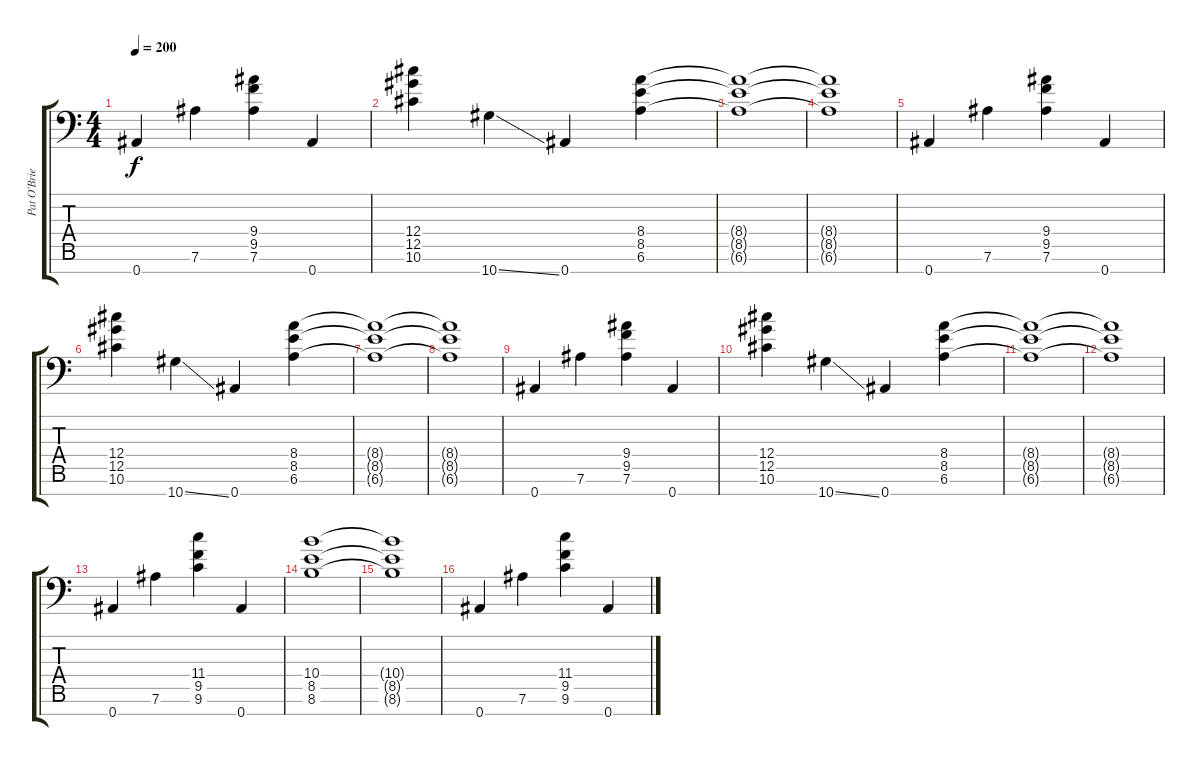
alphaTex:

\track ("Pat O'Brien" "Pat O'Brie") {instrument distortionguitar}
\staff {score tabs}
\tuning (Eb4 Bb3 Gb3 Db3 Ab2 Eb2 Bb1) {hide}
\ts (4 4)
\tempo 200
\clef f4
\ks c
0.7.4{dy f instrument distortionguitar} 7.6.4 (9.4 9.5 7.6).4 0.7.4 |
(12.4 12.5 10.6).4 10.7{ss}.4 0.7.4 (8.4 8.5 6.6).4 |
(8.4{t} 8.5{t} 6.6{t}).1 |
(8.4{t} 8.5{t} 6.6{t}).1 |
0.7.4 7.6.4 (9.4 9.5 7.6).4 0.7.4 |
(12.4 12.5 10.6).4 10.7{ss}.4 0.7.4 (8.4 8.5 6.6).4 |
(8.4{t} 8.5{t} 6.6{t}).1 |
(8.4{t} 8.5{t} 6.6{t}).1 |
0.7.4 7.6.4 (9.4 9.5 7.6).4 0.7.4 |
(12.4 12.5 10.6).4 10.7{ss}.4 0.7.4 (8.4 8.5 6.6).4 |
(8.4{t} 8.5{t} 6.6{t}).1 |
(8.4{t} 8.5{t} 6.6{t}).1 |
0.7.4 7.6.4 (11.4 9.5 9.6).4 0.7.4 |
(10.4 8.5 8.6).1 |
(10.4{t} 8.5{t} 8.6{t}).1 |
0.7.4 7.6.4 (11.4 9.5 9.6).4 0.7.4
